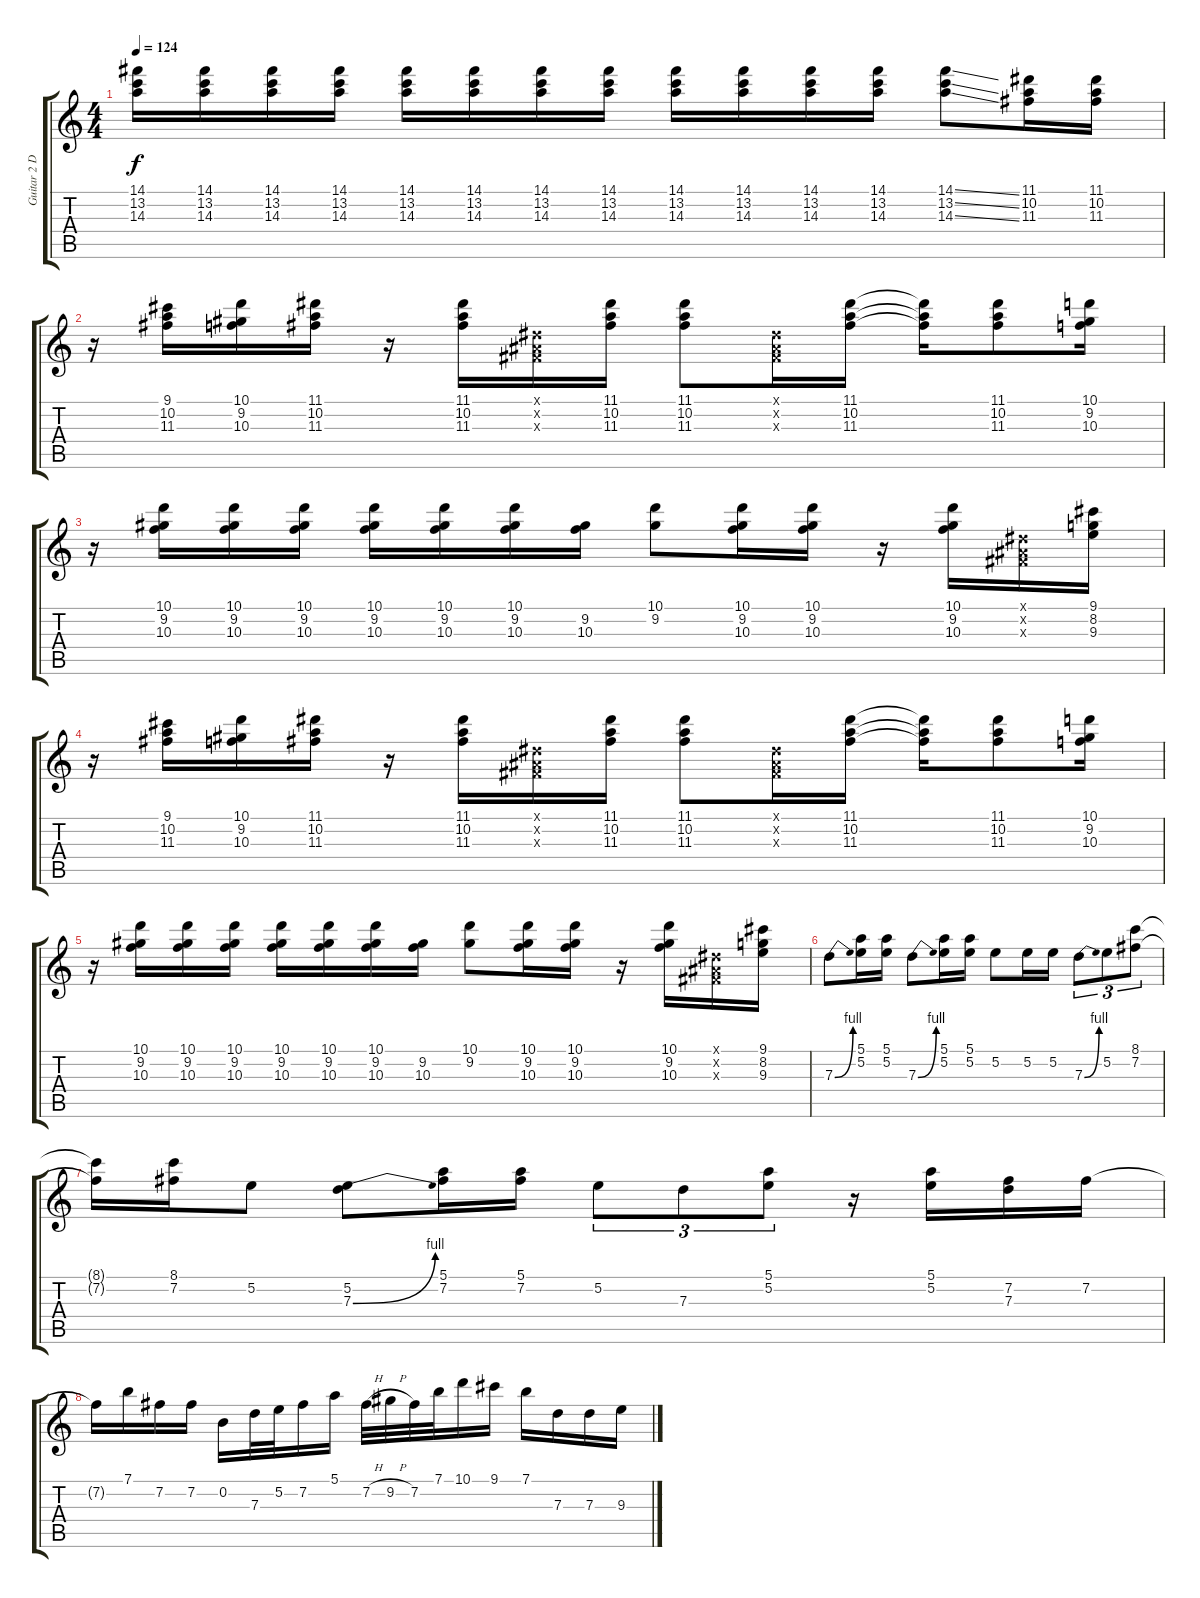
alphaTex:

\track ("Guitar 2 DS" "Guitar 2 D") {instrument distortionguitar}
\staff {score tabs}
\tuning (E4 B3 G3 D3 A2 E2) {hide}
\ts (4 4)
\tempo 124
\clef g2
\ks c
(14.1 13.2 14.3).16{dy f} (14.1 13.2 14.3).16 (14.1 13.2 14.3).16 (14.1 13.2 14.3).16 (14.1 13.2 14.3).16 (14.1 13.2 14.3).16 (14.1 13.2 14.3).16 (14.1 13.2 14.3).16 (14.1 13.2 14.3).16 (14.1 13.2 14.3).16 (14.1 13.2 14.3).16 (14.1 13.2 14.3).16 (14.1{ss} 13.2{ss} 14.3{ss}).8 (11.1 10.2 11.3).16 (11.1 10.2 11.3).16 |
r.16 (9.1 10.2 11.3).16 (10.1 9.2 10.3).16 (11.1 10.2 11.3).16 r.16 (11.1 10.2 11.3).16 (-1.1{x} -1.2{x} -1.3{x}).16 (11.1 10.2 11.3).16 (11.1 10.2 11.3).8 (-1.1{x} -1.2{x} -1.3{x}).16 (11.1 10.2 11.3).16 (11.1{t} 10.2{t} 11.3{t}).16 (11.1 10.2 11.3).8 (10.1 9.2 10.3).16 |
r.16 (10.1 9.2 10.3).16 (10.1 9.2 10.3).16 (10.1 9.2 10.3).16 (10.1 9.2 10.3).16 (10.1 9.2 10.3).16 (10.1 9.2 10.3).16 (9.2 10.3).16 (10.1 9.2).8 (10.1 9.2 10.3).16 (10.1 9.2 10.3).16 r.16 (10.1 9.2 10.3).16 (-1.1{x} -1.2{x} -1.3{x}).16 (9.1 8.2 9.3).16 |
r.16 (9.1 10.2 11.3).16 (10.1 9.2 10.3).16 (11.1 10.2 11.3).16 r.16 (11.1 10.2 11.3).16 (-1.1{x} -1.2{x} -1.3{x}).16 (11.1 10.2 11.3).16 (11.1 10.2 11.3).8 (-1.1{x} -1.2{x} -1.3{x}).16 (11.1 10.2 11.3).16 (11.1{t} 10.2{t} 11.3{t}).16 (11.1 10.2 11.3).8 (10.1 9.2 10.3).16 |
r.16 (10.1 9.2 10.3).16 (10.1 9.2 10.3).16 (10.1 9.2 10.3).16 (10.1 9.2 10.3).16 (10.1 9.2 10.3).16 (10.1 9.2 10.3).16 (9.2 10.3).16 (10.1 9.2).8 (10.1 9.2 10.3).16 (10.1 9.2 10.3).16 r.16 (10.1 9.2 10.3).16 (-1.1{x} -1.2{x} -1.3{x}).16 (9.1 8.2 9.3).16 |
7.3{be (bend 0 0 60 4)}.8 (5.1 5.2).16 (5.1 5.2).16 7.3{be (bend 0 0 60 4)}.8 (5.1 5.2).16 (5.1 5.2).16 5.2.8 5.2.16 5.2.16 7.3{be (bend 0 0 60 4)}.8{tu (3 2)} 5.2.8{tu (3 2)} (8.1 7.2).8{tu (3 2)} |
(8.1{t} 7.2{t}).16 (8.1 7.2).16 5.2.8 (5.2 7.3{be (bend 0 0 60 4)}).8 (5.1 7.2).16 (5.1 7.2).16 5.2.8{tu (3 2)} 7.3.8{tu (3 2)} (5.1 5.2).8{tu (3 2)} r.16 (5.1 5.2).16 (7.2 7.3).16 7.2.16 |
7.2{t}.16 7.1.16 7.2.16 7.2.16 0.2.16 7.3.32 5.2.32 7.2.16 5.1.16 7.2{h}.32 9.2{h}.32 7.2.32 7.1.32 10.1.16 9.1.16 7.1.16 7.3.16 7.3.16 9.3.16
